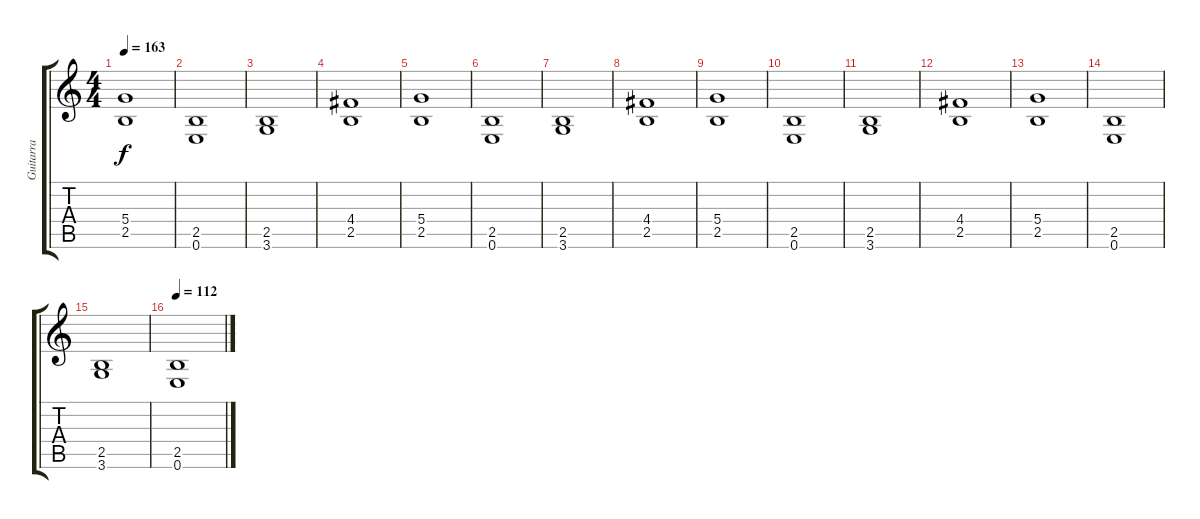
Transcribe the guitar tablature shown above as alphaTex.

\track ("Guitarra" "Guitarra") {instrument distortionguitar}
\staff {score tabs}
\tuning (E4 B3 G3 D3 A2 E2) {hide}
\ts (4 4)
\tempo 163
\clef g2
\ks c
(5.4 2.5).1{dy f} |
(2.5 0.6).1 |
(2.5 3.6).1 |
(4.4 2.5).1 |
(5.4 2.5).1 |
(2.5 0.6).1 |
(2.5 3.6).1 |
(4.4 2.5).1 |
(5.4 2.5).1 |
(2.5 0.6).1 |
(2.5 3.6).1 |
(4.4 2.5).1 |
(5.4 2.5).1 |
(2.5 0.6).1 |
(2.5 3.6).1 |
\tempo 112
(2.5 0.6).1
